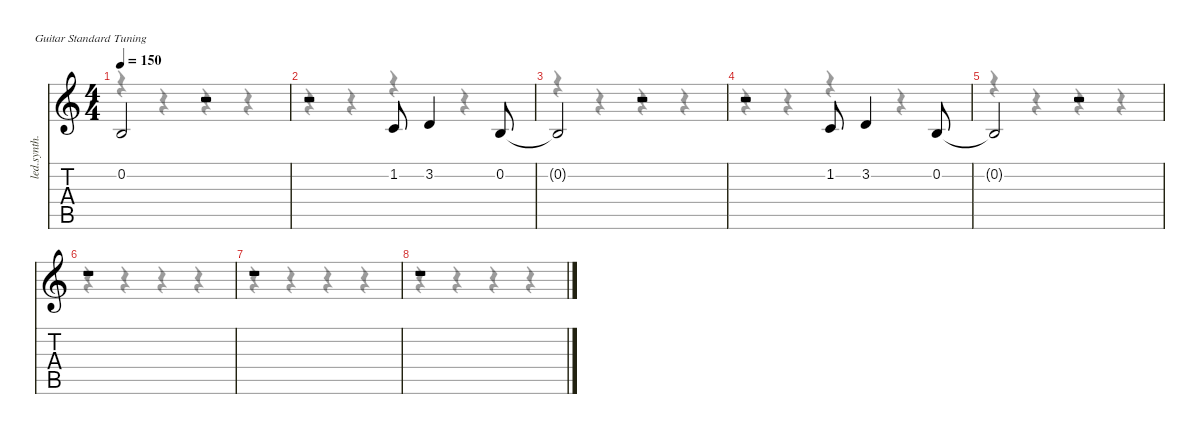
\defaultSystemsLayout 4
\hideDynamics
\bracketExtendMode nobrackets
\otherSystemsTrackNameOrientation horizontal
\track ("Vocal" "led.synth.") {instrument lead6voice}
\staff {score tabs}
\tuning (E4 B3 G3 D3 A2 E2)
\voice
\ts (4 4)
\tempo 150
\clef g2
\ks c
0.2{t}.2{dy f beam Up} r.2{beam Up} |
r.2{beam Up} 1.2.8{beam Up} 3.2.4{beam Up} 0.2.8{beam Up} |
0.2{t}.2{beam Up} r.2{beam Up} |
r.2{beam Up} 1.2.8{beam Up} 3.2.4{beam Up} 0.2.8{beam Up} |
0.2{t}.2{beam Up} r.2{beam Up} |
r.1{beam Up} |
r.1{beam Up} |
r.1{beam Up}
\voice
\clef g2
\ottava regular
\simile none
\ks c
r.4{dy mf beam Down} r.4{beam Down} r.4{beam Down} r.4{beam Down} |
r.4{beam Down} r.4{beam Down} r.4{beam Down} r.4{beam Down} |
r.4{beam Down} r.4{beam Down} r.4{beam Down} r.4{beam Down} |
r.4{beam Down} r.4{beam Down} r.4{beam Down} r.4{beam Down} |
r.4{beam Down} r.4{beam Down} r.4{beam Down} r.4{beam Down} |
r.4{beam Down} r.4{beam Down} r.4{beam Down} r.4{beam Down} |
r.4{beam Down} r.4{beam Down} r.4{beam Down} r.4{beam Down} |
r.4{beam Down} r.4{beam Down} r.4{beam Down} r.4{beam Down}
